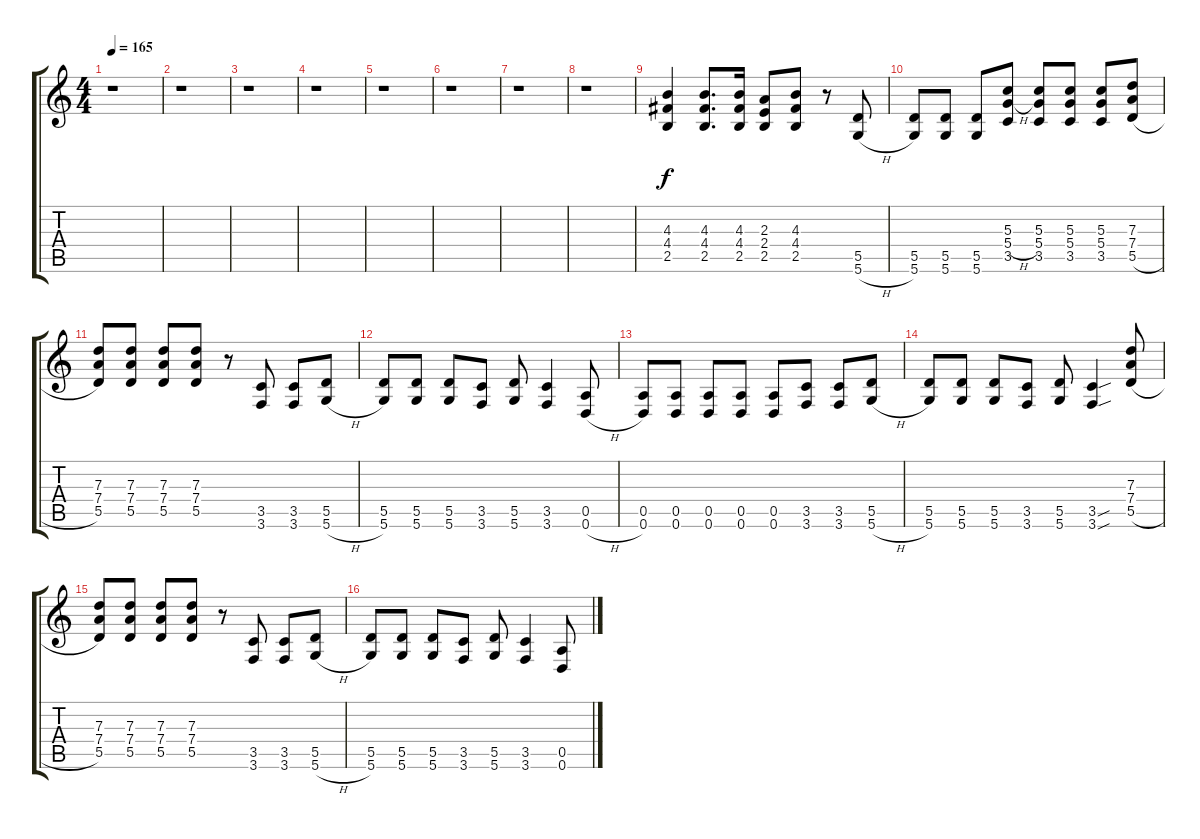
\track "" {instrument overdrivenguitar}
\staff {score tabs}
\tuning (E4 B3 G3 D3 A2 D2) {hide}
\ts (4 4)
\tempo 165
\clef g2
\ks c
r.1{dy f} |
r.1 |
r.1 |
r.1 |
r.1 |
r.1 |
r.1 |
r.1 |
(4.3 4.4 2.5).4 (4.3 4.4 2.5).8{d} (4.3 4.4 2.5).16 (2.3 2.4 2.5).8 (4.3 4.4 2.5).8 r.8 (5.5 5.6{h}).8 |
(5.5 5.6).8 (5.5 5.6).8 (5.5 5.6).8 (5.3 5.4{h} 3.5).8 (5.3 5.4 3.5).8 (5.3 5.4 3.5).8 (5.3 5.4 3.5).8 (7.3 7.4 5.5{h}).8 |
(7.3 7.4 5.5).8 (7.3 7.4 5.5).8 (7.3 7.4 5.5).8 (7.3 7.4 5.5).8 r.8 (3.5 3.6).8 (3.5 3.6).8 (5.5 5.6{h}).8 |
(5.5 5.6).8 (5.5 5.6).8 (5.5 5.6).8 (3.5 3.6).8 (5.5 5.6).8 (3.5 3.6).4 (0.5 0.6{h}).8 |
(0.5 0.6).8 (0.5 0.6).8 (0.5 0.6).8 (0.5 0.6).8 (0.5 0.6).8 (3.5 3.6).8 (3.5 3.6).8 (5.5 5.6{h}).8 |
(5.5 5.6).8 (5.5 5.6).8 (5.5 5.6).8 (3.5 3.6).8 (5.5 5.6).8 (3.5{sou} 3.6{sou}).4 (7.3 7.4 5.5{h}).8 |
(7.3 7.4 5.5).8 (7.3 7.4 5.5).8 (7.3 7.4 5.5).8 (7.3 7.4 5.5).8 r.8 (3.5 3.6).8 (3.5 3.6).8 (5.5 5.6{h}).8 |
(5.5 5.6).8 (5.5 5.6).8 (5.5 5.6).8 (3.5 3.6).8 (5.5 5.6).8 (3.5 3.6).4 (0.5 0.6{h}).8
